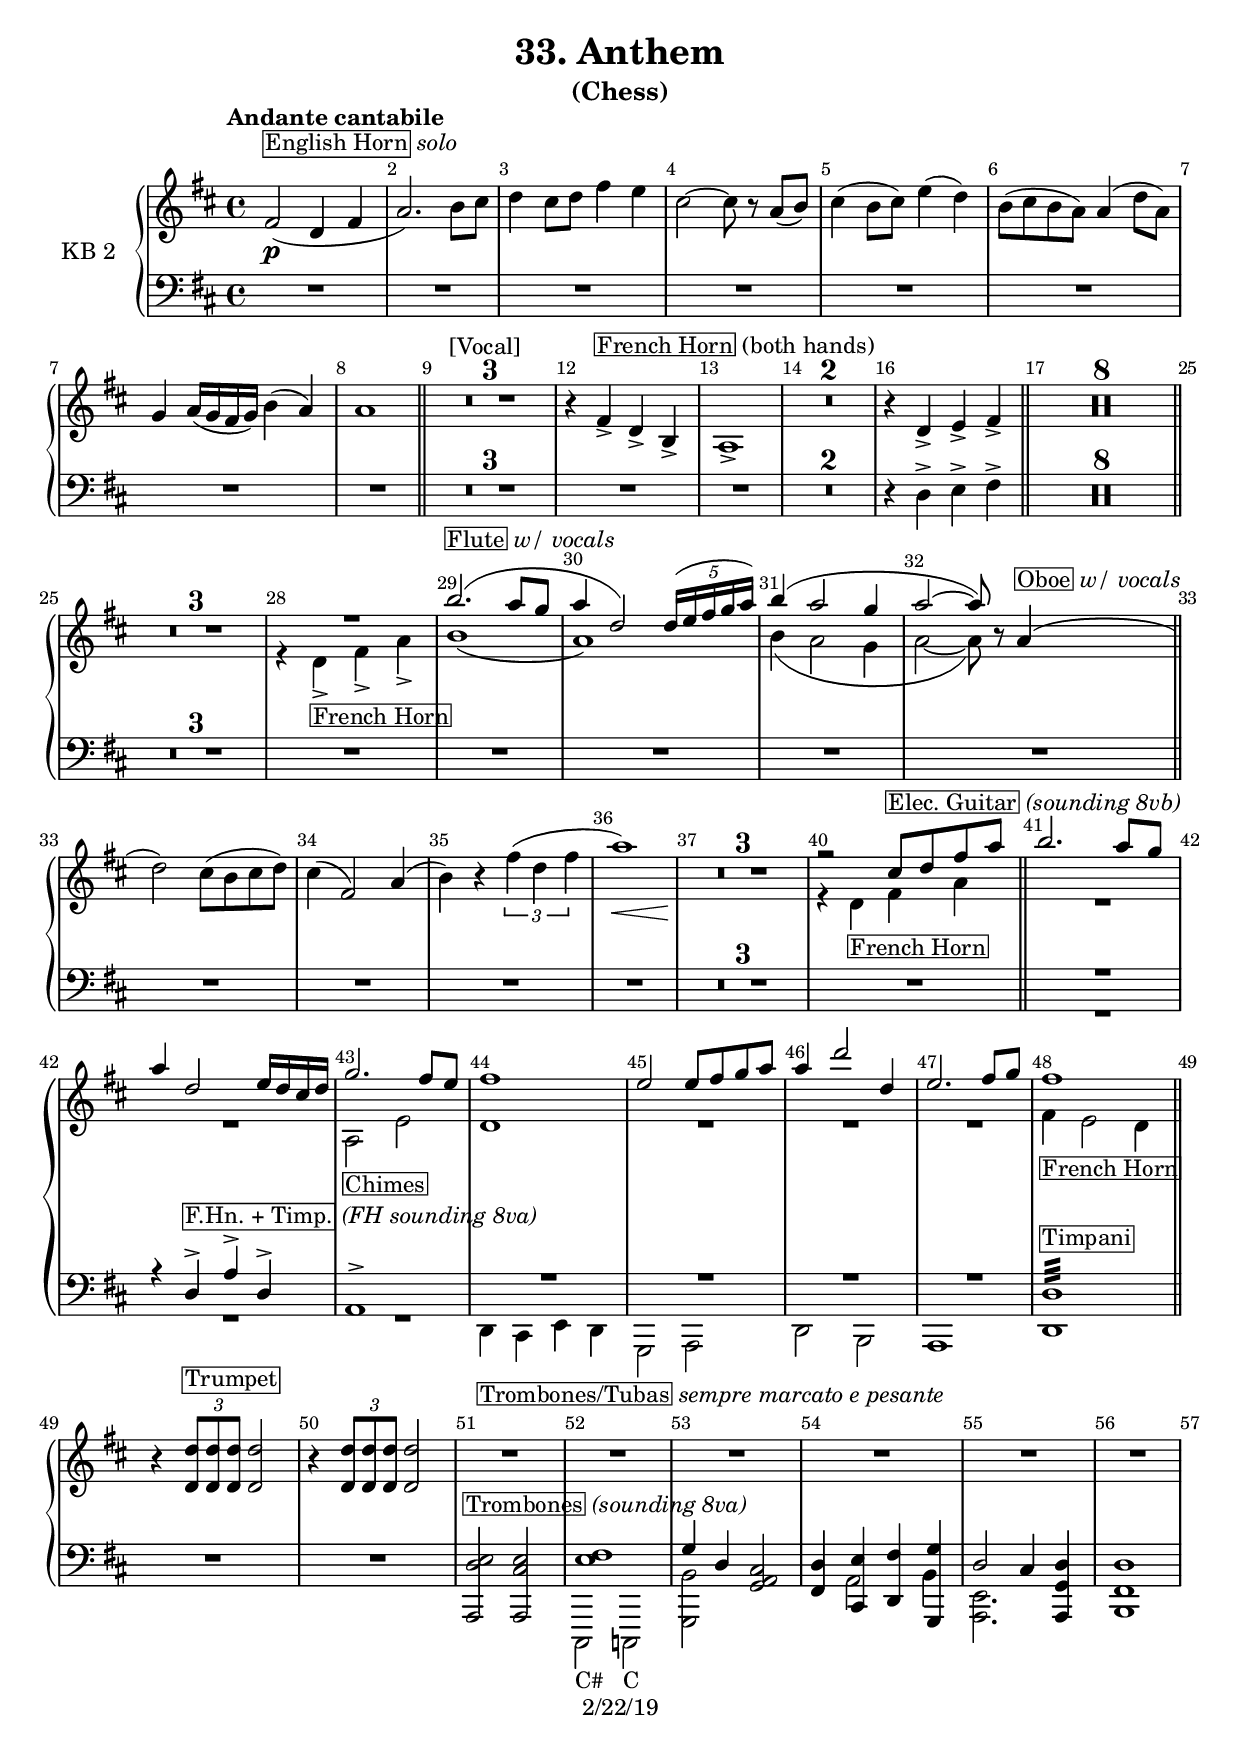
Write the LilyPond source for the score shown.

\version "2.18.2"

\header {
  title = "33. Anthem"
  subtitle = "(Chess)"
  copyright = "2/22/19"
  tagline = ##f
}

global = {
  \key d \major
  \time 4/4
  \tempo "Andante cantabile"
  \compressFullBarRests
  \override Score.BarNumber.break-visibility = ##(#t #t #t)
}

right = \relative c'' {
  \global
  fis,2^\markup { \box "English Horn" \italic "solo" }\p( d4 fis a2.) b8 cis d4 cis8 d fis4 e cis2 ~ cis8 r a( b) %1-4
  cis4( b8 cis) e4( d) b8( cis b a) a4( d8 a) g4 a16( g fis g) b4( a) a1 %5-8
  <>^"[Vocal]" R1*3 r4 fis->^\markup { \box "French Horn" "(both hands)" } d-> b-> a1-> R1*2 r4 d-> e-> fis-> %9-16
  R1*8 %17-24
  R1*3 << { R1 b'2.^\markup { \box "Flute" \italic "w/ vocals" }( a8 g a4 d,2) \tuplet 5/4 { d16( e fis g a) } b4( a2 g4 a2 ~ a8) } \\ { r4 d,,->_\markup { \box "French Horn" } fis-> a-> b1( a) b4( a2 g4 a2 ~ a8) } >> r8 a4^\markup { \box "Oboe" \italic "w/ vocals" }(
  d2) cis8( b cis d) cis4( fis,2) a4( b) r \tuplet 3/2 { fis'4( d fis } a1\<) R1*3\! << { r2 cis,8^\markup { \box "Elec. Guitar" \italic "(sounding 8vb)" } d fis a } \\ { r4 d,,_\markup { \box "French Horn" } fis a } >> %33-40
  << { b'2. a8 g a4 d,2 e16 d cis d g2. fis8 e fis1 e2 e8 fis g a a4 d2 d,4 e2. fis8 g fis1 } \\ { R1*2 a,,2_\markup { \box "Chimes" } e' d1 R1*3 fis4_\markup { \box "French Horn" } e2 d4 } >> %41-48
  r4 \tuplet 3/2 { <d d'>8^\markup { \box "Trumpet" } <d d'> <d d'> } <d d'>2 r4 \tuplet 3/2 { <d d'>8 <d d'> <d d'> } <d d'>2 R1*6
  
}

left = \relative c' {
  \global
  R1*8 \bar "||" %1-8
  R1*7 r4 d,-> e-> fis-> \bar "||" %9-16
  R1*8 \bar "||" %17-24
  R1*8 \bar "||" %25-32
  R1*8 \bar "||" %33-40
  << { R1 r4 d->^\markup { \box "F.Hn. + Timp." \italic "(FH sounding 8va)" } a'-> d,-> a1-> R1*4 d1:32^\markup { \box "Timpani" } } \\ { R1*3 d,4_\markup { \box "Trombones/Tubas" \italic "sempre marcato e pesante" } cis e d g,2 a d b a1 d }  >> \bar "||" %41-48
  R1*2 <a d' e>2^\markup { \box "Trombones" \italic "(sounding 8va)" } <a cis' e> << { <e'' fis>1 } \\ { cis,,2_"C#" c2_"C" } >> << { g'''4 d } \\ { <g,, b'>2 } >> <g' a cis> <fis d'>4 << { <cis e'> <d fis'> < g, g''> d''2 cis4 } \\ { a2 b4 <a, e'>2. } >> <a g' d'>4 <b fis' d'>1
  
}

\score {
  \new PianoStaff \with {
    instrumentName = "KB 2"
  } <<
    \new Staff = "right" \right
    \new Staff = "left" { \clef bass \left }
  >>
  \layout { }
}
